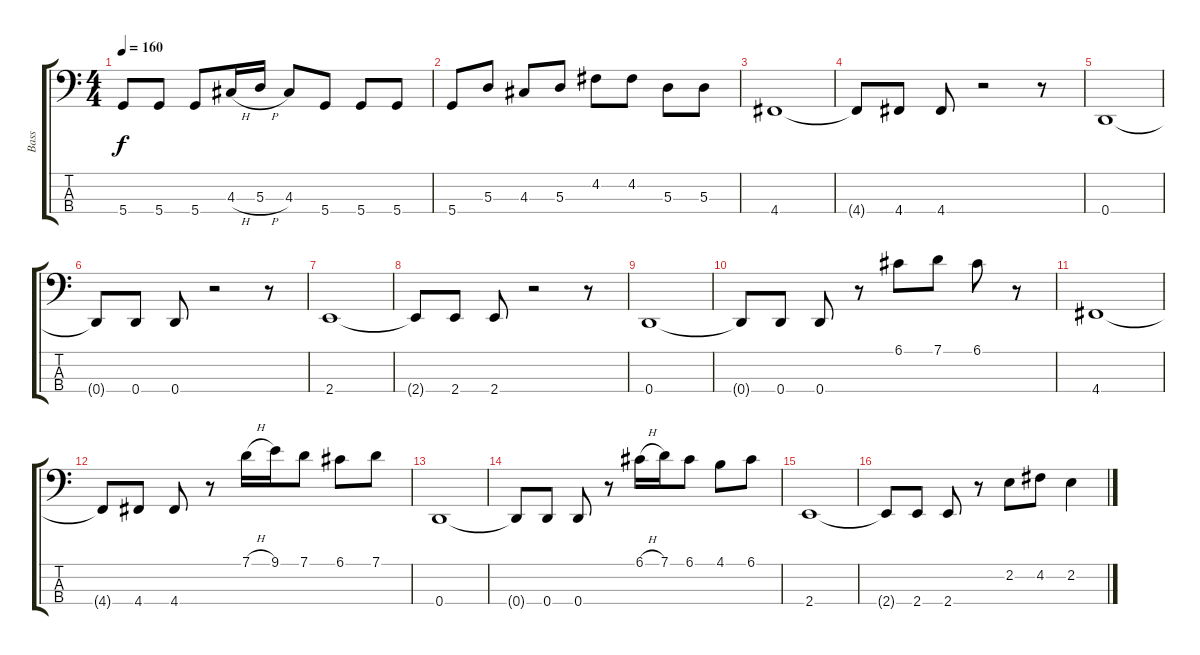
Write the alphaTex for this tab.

\track ("Bass" "Bass") {instrument electricbassfinger}
\staff {score tabs}
\tuning (G2 D2 A1 D1) {hide}
\ts (4 4)
\tempo 160
\clef f4
\ks c
5.4.8{dy f} 5.4.8 5.4.8 4.3{h}.16 5.3{h}.16 4.3.8 5.4.8 5.4.8 5.4.8 |
5.4.8 5.3.8 4.3.8 5.3.8 4.2.8 4.2.8 5.3.8 5.3.8 |
4.4.1{volume 16 instrument slapbass1} |
4.4{t}.8 4.4.8 4.4.8 r.2 r.8 |
0.4.1 |
0.4{t}.8 0.4.8 0.4.8 r.2 r.8 |
2.4.1 |
2.4{t}.8 2.4.8 2.4.8 r.2 r.8 |
0.4.1 |
0.4{t}.8 0.4.8 0.4.8 r.8{instrument electricbassfinger} 6.1.8 7.1.8 6.1.8 r.8 |
4.4.1{volume 16 instrument slapbass1} |
4.4{t}.8 4.4.8 4.4.8 r.8{instrument electricbassfinger} 7.1{h}.16 9.1.16 7.1.8 6.1.8 7.1.8 |
0.4.1{instrument slapbass1} |
0.4{t}.8 0.4.8 0.4.8 r.8{instrument electricbassfinger} 6.1{h}.16 7.1.16 6.1.8 4.1.8 6.1.8 |
2.4.1{instrument slapbass1} |
2.4{t}.8 2.4.8 2.4.8 r.8{instrument electricbassfinger} 2.2.8 4.2.8 2.2.4
